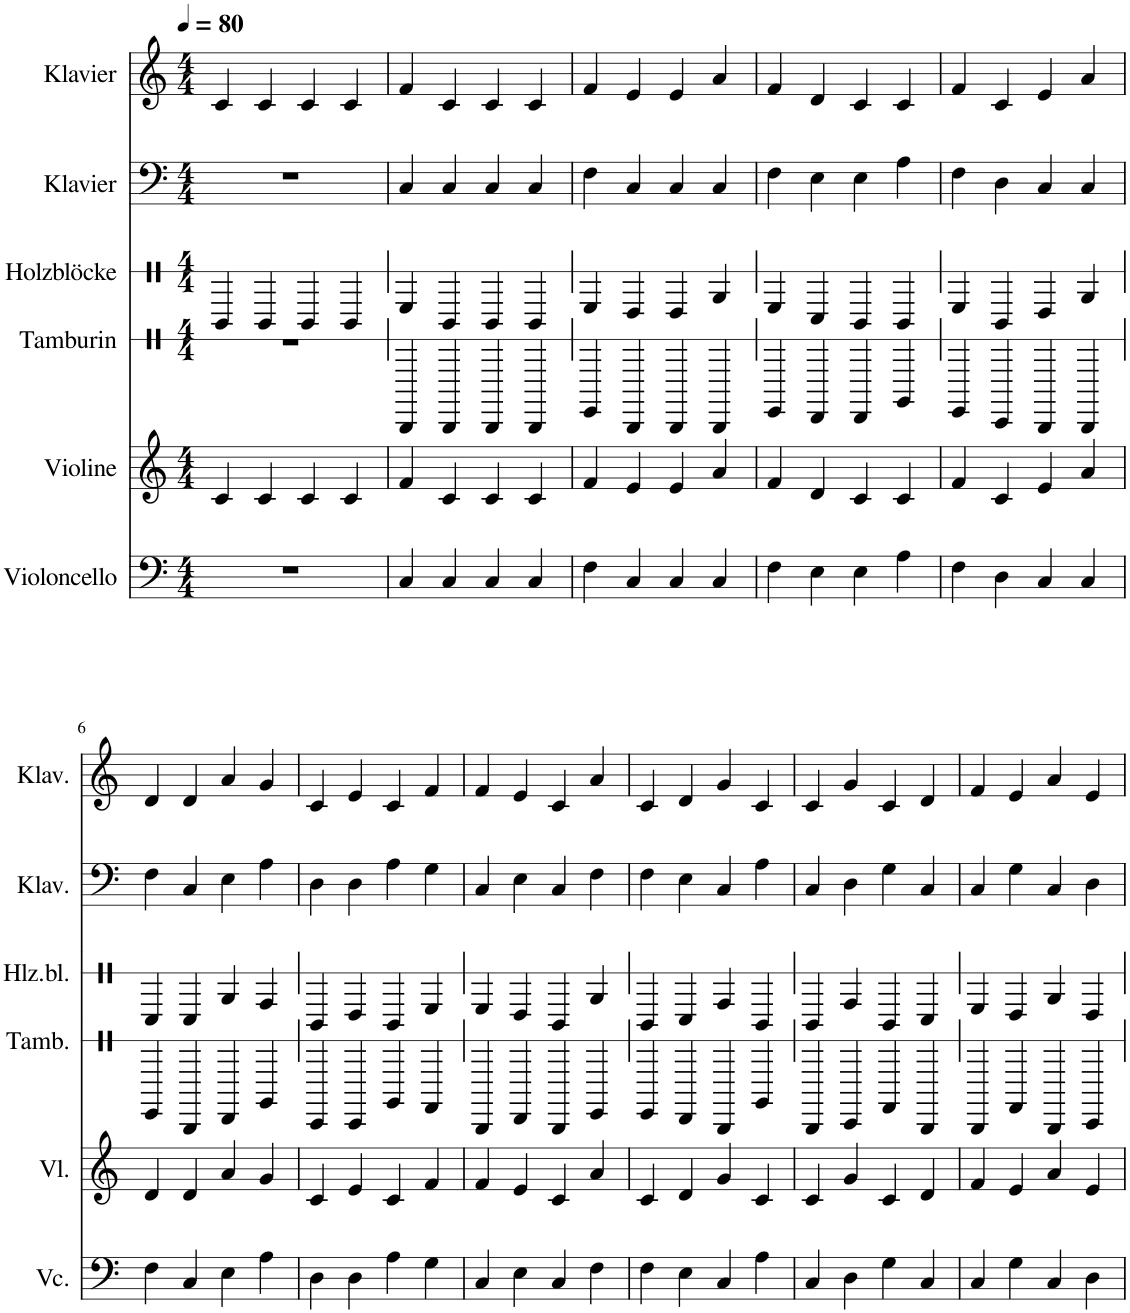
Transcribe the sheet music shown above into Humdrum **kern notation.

**kern	**kern	**kern	**kern	**kern	**kern
*part6	*part5	*part4	*part3	*part2	*part1
*staff6	*staff5	*staff4	*staff3	*staff2	*staff1
*I"Violoncello	*I"Violine	*I"Tamburin	*I"Holzblöcke	*I"Klavier	*I"Klavier
*I'Vc.	*I'Vl.	*I'Tamb.	*I'Hlz.bl.	*I'Klav.	*I'Klav.
*	*	*stria1	*stria1	*	*
*clefF4	*clefG2	*clefX	*clefX	*clefF4	*clefG2
*k[]	*k[]	*k[]	*k[]	*k[]	*k[]
*M4/4	*M4/4	*M4/4	*M4/4	*M4/4	*M4/4
*MM80	*MM80	*MM80	*MM80	*MM80	*MM80
=1	=1	=1	=1	=1	=1
1r	4c/	1r	4c/	1r	4c/
.	4c/	.	4c/	.	4c/
.	4c/	.	4c/	.	4c/
.	4c/	.	4c/	.	4c/
=2	=2	=2	=2	=2	=2
4C/	4f/	4C/	4f/	4C/	4f/
4C/	4c/	4C/	4c/	4C/	4c/
4C/	4c/	4C/	4c/	4C/	4c/
4C/	4c/	4C/	4c/	4C/	4c/
=3	=3	=3	=3	=3	=3
4F\	4f/	4F/	4f/	4F\	4f/
4C/	4e/	4C/	4e/	4C/	4e/
4C/	4e/	4C/	4e/	4C/	4e/
4C/	4a/	4C/	4a/	4C/	4a/
=4	=4	=4	=4	=4	=4
4F\	4f/	4F/	4f/	4F\	4f/
4E\	4d/	4E/	4d/	4E\	4d/
4E\	4c/	4E/	4c/	4E\	4c/
4A\	4c/	4A/	4c/	4A\	4c/
=5	=5	=5	=5	=5	=5
4F\	4f/	4F/	4f/	4F\	4f/
4D\	4c/	4D/	4c/	4D\	4c/
4C/	4e/	4C/	4e/	4C/	4e/
4C/	4a/	4C/	4a/	4C/	4a/
!!LO:LB:g=z
=6	=6	=6	=6	=6	=6
4F\	4d/	4F/	4d/	4F\	4d/
4C/	4d/	4C/	4d/	4C/	4d/
4E\	4a/	4E/	4a/	4E\	4a/
4A\	4g/	4A/	4g/	4A\	4g/
=7	=7	=7	=7	=7	=7
4D\	4c/	4D/	4c/	4D\	4c/
4D\	4e/	4D/	4e/	4D\	4e/
4A\	4c/	4A/	4c/	4A\	4c/
4G\	4f/	4G/	4f/	4G\	4f/
=8	=8	=8	=8	=8	=8
4C/	4f/	4C/	4f/	4C/	4f/
4E\	4e/	4E/	4e/	4E\	4e/
4C/	4c/	4C/	4c/	4C/	4c/
4F\	4a/	4F/	4a/	4F\	4a/
=9	=9	=9	=9	=9	=9
4F\	4c/	4F/	4c/	4F\	4c/
4E\	4d/	4E/	4d/	4E\	4d/
4C/	4g/	4C/	4g/	4C/	4g/
4A\	4c/	4A/	4c/	4A\	4c/
=10	=10	=10	=10	=10	=10
4C/	4c/	4C/	4c/	4C/	4c/
4D\	4g/	4D/	4g/	4D\	4g/
4G\	4c/	4G/	4c/	4G\	4c/
4C/	4d/	4C/	4d/	4C/	4d/
=11	=11	=11	=11	=11	=11
4C/	4f/	4C/	4f/	4C/	4f/
4G\	4e/	4G/	4e/	4G\	4e/
4C/	4a/	4C/	4a/	4C/	4a/
4D\	4e/	4D/	4e/	4D\	4e/
=	=	=	=	=	=
*-	*-	*-	*-	*-	*-
